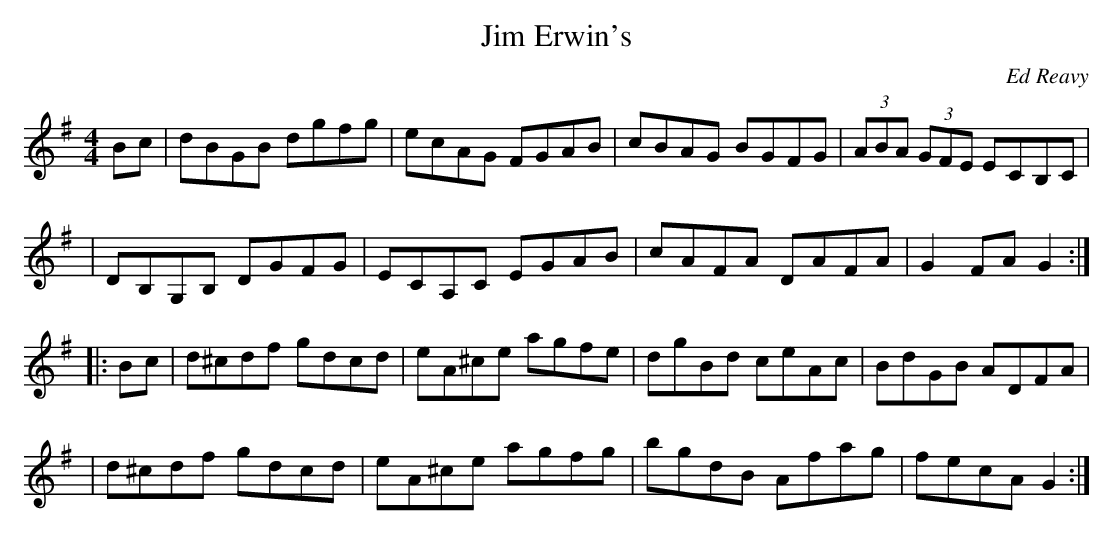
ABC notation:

X:1
T:Jim Erwin's
C:Ed Reavy
M:4/4
L:1/8
K:G
Bc \
| dBGB dgfg | ecAG FGAB | cBAG BGFG | (3ABA (3GFE ECB,C |
| DB,G,B, DGFG | ECA,C EGAB | cAFA DAFA | G2 FA G2 :|
|: Bc \
| d^cdf gdcd | eA^ce agfe | dgBd ceAc | BdGB ADFA |
| d^cdf gdcd | eA^ce agfg | bgdB Afag | fecA G2 :|
